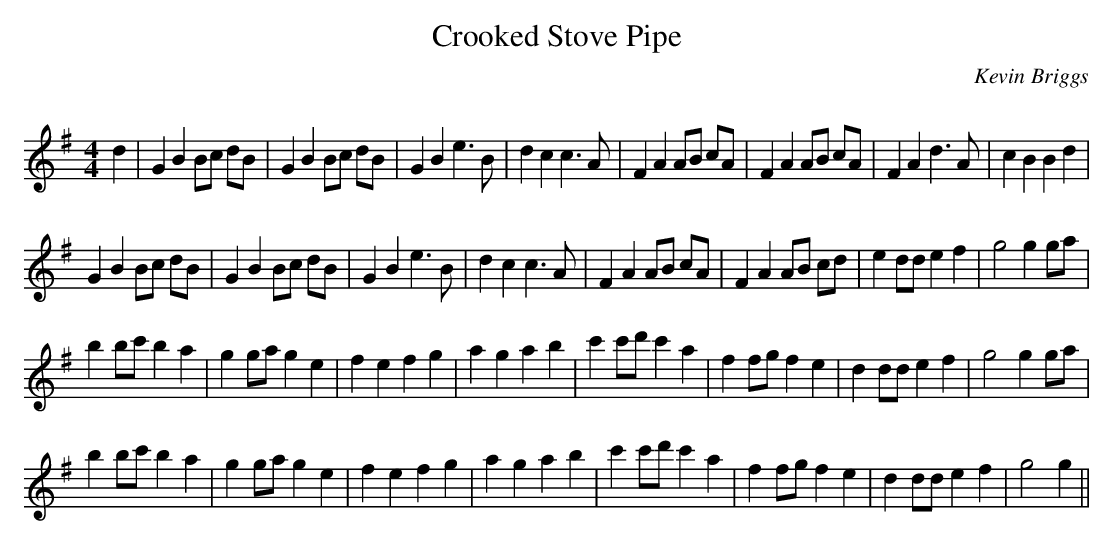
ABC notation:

X:1
T: Crooked Stove Pipe
C: Kevin Briggs
Q: 232
K:G
M:4/4
L:1/8
d2|G2 B2 Bc dB|G2 B2 Bc dB|G2 B2 e3B|d2 c2 c3A|F2 A2 AB cA|F2 A2 AB cA|F2 A2 d3A|c2 B2 B2 d2|
G2 B2 Bc dB|G2 B2 Bc dB|G2 B2 e3B|d2 c2 c3A|F2 A2 AB cA|F2 A2 AB cd|e2 dd e2 f2|g4 g2 ga|
b2 bc' b2 a2|g2 ga g2 e2|f2 e2 f2 g2|a2 g2 a2 b2|c'2 c'd' c'2 a2|f2 fg f2 e2|d2 dd e2 f2|g4 g2 ga|
b2 bc' b2 a2|g2 ga g2 e2|f2 e2 f2 g2|a2 g2 a2 b2|c'2 c'd' c'2 a2|f2 fg f2 e2|d2 dd e2 f2|g4 g2||
